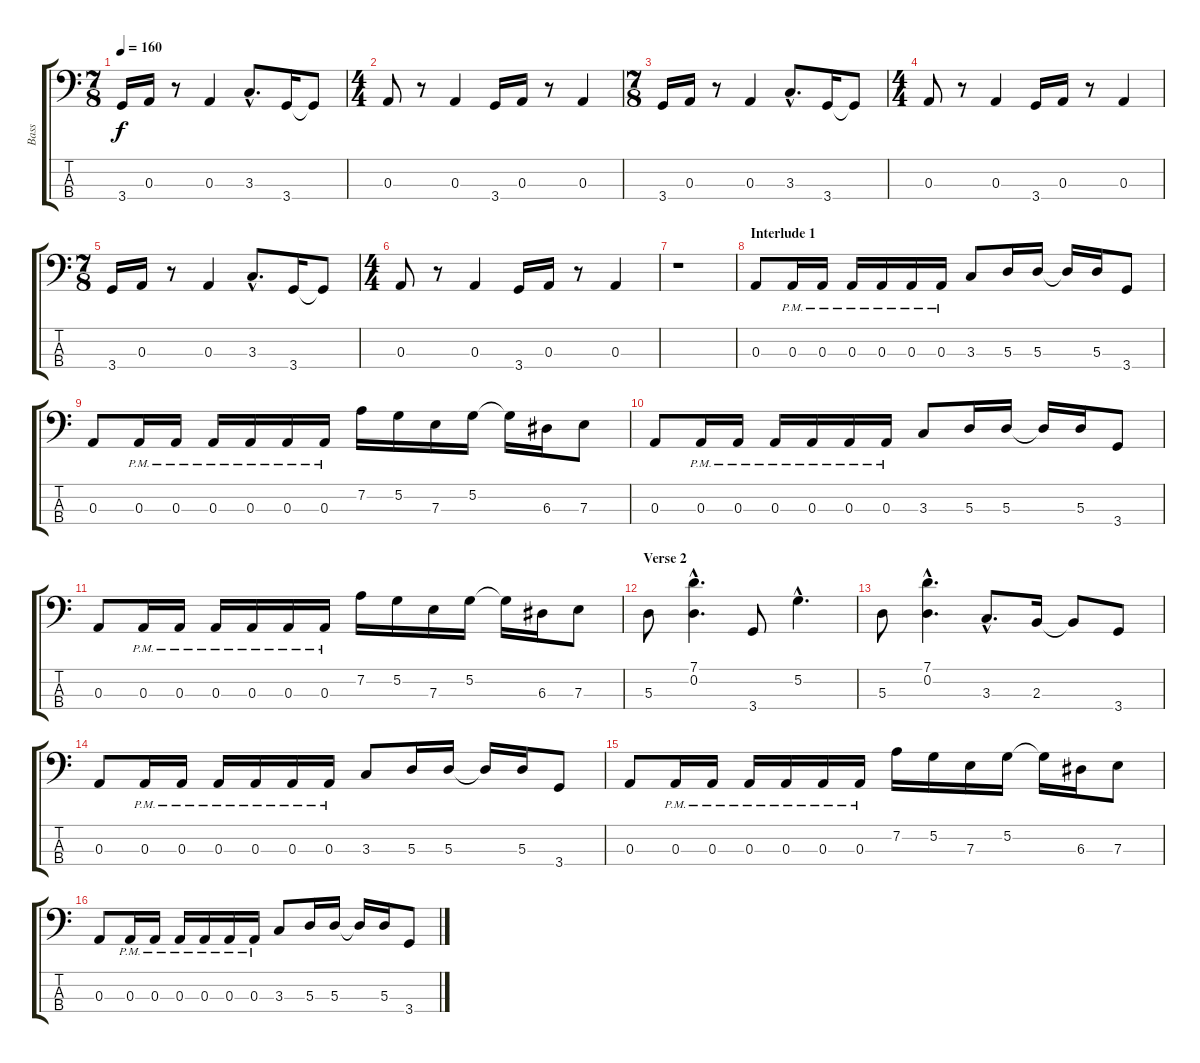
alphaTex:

\track ("Bass" "Bass") {instrument electricbasspick}
\staff {score tabs}
\tuning (G2 D2 A1 E1) {hide}
\ts (7 8)
\tempo 160
\clef f4
\ks c
3.4.16{dy f} 0.3.16 r.8 0.3.4 3.3{hac}.8{d} 3.4.16 3.4{t}.8 |
\ts (4 4)
0.3.8 r.8 0.3.4 3.4.16 0.3.16 r.8 0.3.4 |
\ts (7 8)
3.4.16 0.3.16 r.8 0.3.4 3.3{hac}.8{d} 3.4.16 3.4{t}.8 |
\ts (4 4)
0.3.8 r.8 0.3.4 3.4.16 0.3.16 r.8 0.3.4 |
\ts (7 8)
3.4.16 0.3.16 r.8 0.3.4 3.3{hac}.8{d} 3.4.16 3.4{t}.8 |
\ts (4 4)
0.3.8 r.8 0.3.4 3.4.16 0.3.16 r.8 0.3.4 |
r.1 |
\section ("" "Interlude 1")
0.3.8 0.3{pm}.16 0.3{pm}.16 0.3{pm}.16 0.3{pm}.16 0.3{pm}.16 0.3{pm}.16 3.3.8 5.3.16 5.3.16 5.3{t}.16 5.3.16 3.4.8 |
0.3.8 0.3{pm}.16 0.3{pm}.16 0.3{pm}.16 0.3{pm}.16 0.3{pm}.16 0.3{pm}.16 7.2.16 5.2.16 7.3.16 5.2.16 5.2{t}.16 6.3.16 7.3.8 |
0.3.8 0.3{pm}.16 0.3{pm}.16 0.3{pm}.16 0.3{pm}.16 0.3{pm}.16 0.3{pm}.16 3.3.8 5.3.16 5.3.16 5.3{t}.16 5.3.16 3.4.8 |
0.3.8 0.3{pm}.16 0.3{pm}.16 0.3{pm}.16 0.3{pm}.16 0.3{pm}.16 0.3{pm}.16 7.2.16 5.2.16 7.3.16 5.2.16 5.2{t}.16 6.3.16 7.3.8 |
\section ("" "Verse 2")
5.3.8 (7.1{hac} 0.2{hac}).4{d} 3.4.8 5.2{hac}.4{d} |
5.3.8 (7.1{hac} 0.2{hac}).4{d} 3.3{hac}.8{d} 2.3.16 2.3{t}.8 3.4.8 |
0.3.8 0.3{pm}.16 0.3{pm}.16 0.3{pm}.16 0.3{pm}.16 0.3{pm}.16 0.3{pm}.16 3.3.8 5.3.16 5.3.16 5.3{t}.16 5.3.16 3.4.8 |
0.3.8 0.3{pm}.16 0.3{pm}.16 0.3{pm}.16 0.3{pm}.16 0.3{pm}.16 0.3{pm}.16 7.2.16 5.2.16 7.3.16 5.2.16 5.2{t}.16 6.3.16 7.3.8 |
0.3.8 0.3{pm}.16 0.3{pm}.16 0.3{pm}.16 0.3{pm}.16 0.3{pm}.16 0.3{pm}.16 3.3.8 5.3.16 5.3.16 5.3{t}.16 5.3.16 3.4.8
